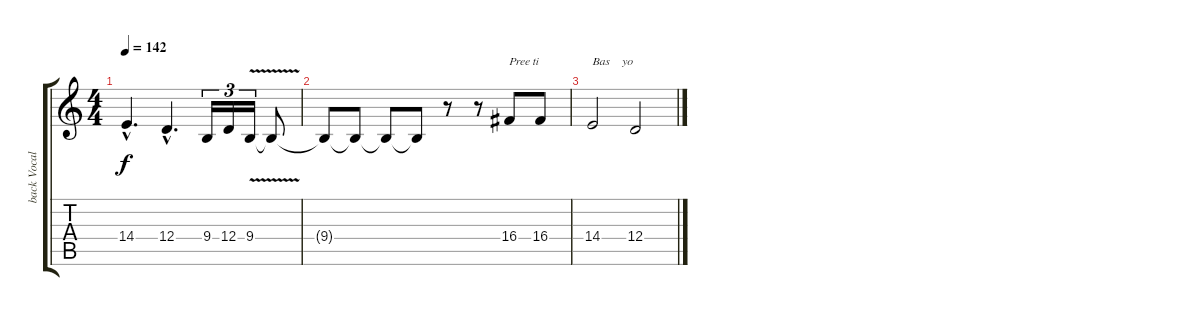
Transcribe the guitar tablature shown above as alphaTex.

\track ("back Vocal+ Lyrics" "back Vocal") {instrument accordion}
\staff {score tabs}
\tuning (E4 B3 G3 D3 A2 E2) {hide}
\ts (4 4)
\tempo 142
\clef g2
\ks c
14.4{hac}.4{d dy f} 12.4{hac}.4{d} 9.4.16{tu (3 2)} 12.4.16{tu (3 2)} 9.4{v}.16{tu (3 2)} 9.4{t}.8 |
9.4{t}.8 9.4{t}.8 9.4{t}.8 9.4{t}.8 r.8 r.8 16.4.8{txt "Pree ti"} 16.4.8 |
14.4.2{txt "Bas    yo"} 12.4.2{volume 4}
